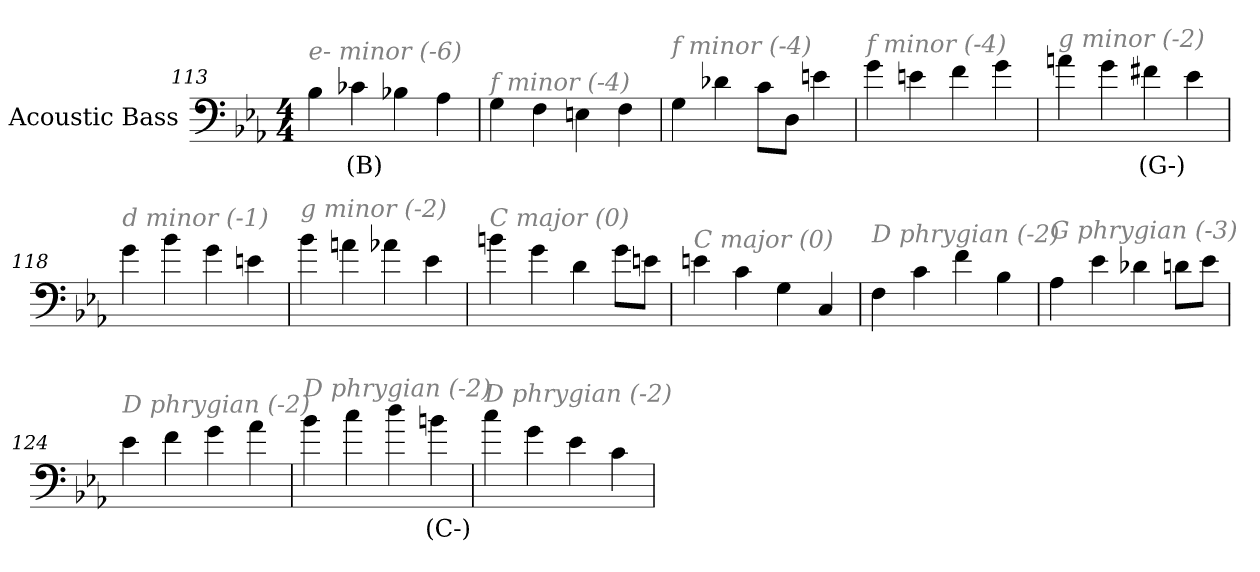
**kern	**text
*part1	*part1
*staff1	*staff1
*I"Acoustic Bass	*
*clefF4	*
*ITrd7c12	*
*k[b-e-a-]	*
*E-:	*
*M4/4	*
=113	=113
!LO:TX:i:color=#808080:t=e- minor (-6)	!
4BB-	.
4C-Xi	(B)
4BB-X	.
4AA-	.
=114	=114
!LO:TX:i:color=#808080:t=f minor (-4)	!
4GG	.
4FF	.
4EEn	.
4FF	.
=115	=115
!LO:TX:i:color=#808080:t=f minor (-4)	!
4GG	.
4D-X	.
8CL	.
8DDJ	.
4En	.
=116	=116
!LO:TX:i:color=#808080:t=f minor (-4)	!
4G	.
4En	.
4F	.
4G	.
=117	=117
!LO:TX:i:color=#808080:t=g minor (-2)	!
4An	.
4G	.
4F#Xi	(G-)
4E-	.
=118	=118
!LO:TX:i:color=#808080:t=d minor (-1)	!
4G	.
4B-	.
4G	.
4En	.
=119	=119
!LO:TX:i:color=#808080:t=g minor (-2)	!
4B-	.
4An	.
4A-X	.
4E-	.
=120	=120
!LO:TX:i:color=#808080:t=C major (0)	!
4Bn	.
4G	.
4D	.
8GL	.
8EnJ	.
=121	=121
!LO:TX:i:color=#808080:t=C major (0)	!
4En	.
4C	.
4GG	.
4CC	.
=122	=122
!LO:TX:i:color=#808080:t=D phrygian (-2)	!
4FF	.
4C	.
4F	.
4BB-	.
=123	=123
!LO:TX:i:color=#808080:t=G phrygian (-3)	!
4AA-	.
4E-	.
4D-X	.
8DnL	.
8E-J	.
=124	=124
!LO:TX:i:color=#808080:t=D phrygian (-2)	!
4E-	.
4F	.
4G	.
4A-	.
=125	=125
!LO:TX:i:color=#808080:t=D phrygian (-2)	!
4B-	.
4c	.
4d	.
4Bni	(C-)
=126	=126
!LO:TX:i:color=#808080:t=D phrygian (-2)	!
4c	.
4G	.
4E-	.
4C	.
=	=
*-	*-
